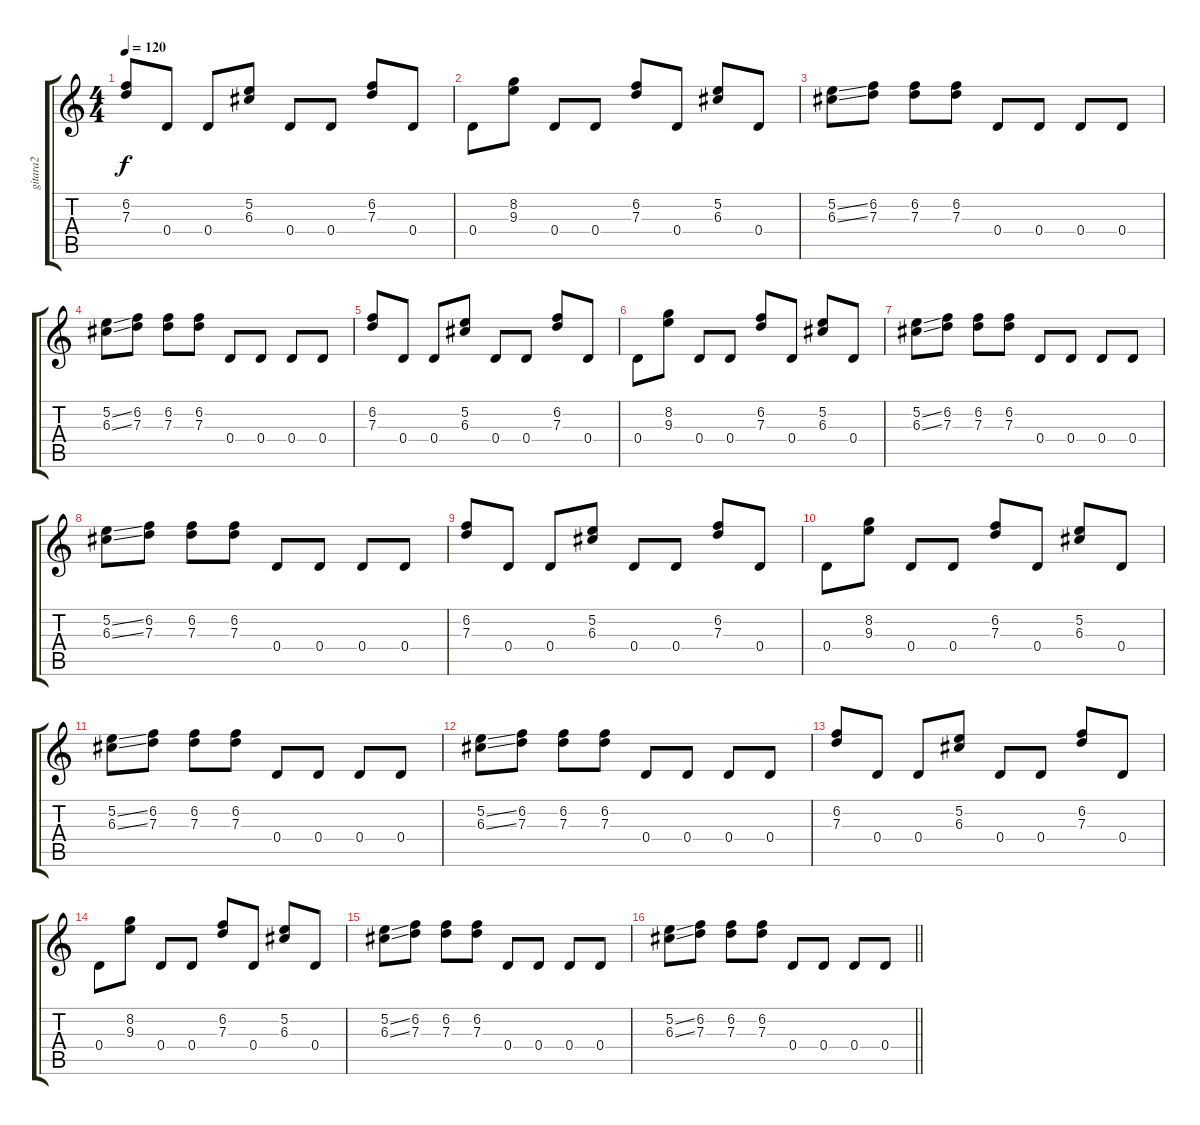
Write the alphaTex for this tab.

\track ("gitara2" "gitara2") {instrument distortionguitar}
\staff {score tabs}
\tuning (E4 B3 G3 D3 A2 E2) {hide}
\ts (4 4)
\tempo 120
\clef g2
\ks c
(6.2 7.3).8{dy f} 0.4.8 0.4.8 (5.2 6.3).8 0.4.8 0.4.8 (6.2 7.3).8 0.4.8 |
0.4.8 (8.2 9.3).8 0.4.8 0.4.8 (6.2 7.3).8 0.4.8 (5.2 6.3).8 0.4.8 |
(5.2{ss} 6.3{ss}).8 (6.2 7.3).8 (6.2 7.3).8 (6.2 7.3).8 0.4.8 0.4.8 0.4.8 0.4.8 |
(5.2{ss} 6.3{ss}).8 (6.2 7.3).8 (6.2 7.3).8 (6.2 7.3).8 0.4.8 0.4.8 0.4.8 0.4.8 |
(6.2 7.3).8 0.4.8 0.4.8 (5.2 6.3).8 0.4.8 0.4.8 (6.2 7.3).8 0.4.8 |
0.4.8 (8.2 9.3).8 0.4.8 0.4.8 (6.2 7.3).8 0.4.8 (5.2 6.3).8 0.4.8 |
(5.2{ss} 6.3{ss}).8 (6.2 7.3).8 (6.2 7.3).8 (6.2 7.3).8 0.4.8 0.4.8 0.4.8 0.4.8 |
(5.2{ss} 6.3{ss}).8 (6.2 7.3).8 (6.2 7.3).8 (6.2 7.3).8 0.4.8 0.4.8 0.4.8 0.4.8 |
(6.2 7.3).8 0.4.8 0.4.8 (5.2 6.3).8 0.4.8 0.4.8 (6.2 7.3).8 0.4.8 |
0.4.8 (8.2 9.3).8 0.4.8 0.4.8 (6.2 7.3).8 0.4.8 (5.2 6.3).8 0.4.8 |
(5.2{ss} 6.3{ss}).8 (6.2 7.3).8 (6.2 7.3).8 (6.2 7.3).8 0.4.8 0.4.8 0.4.8 0.4.8 |
(5.2{ss} 6.3{ss}).8 (6.2 7.3).8 (6.2 7.3).8 (6.2 7.3).8 0.4.8 0.4.8 0.4.8 0.4.8 |
(6.2 7.3).8 0.4.8 0.4.8 (5.2 6.3).8 0.4.8 0.4.8 (6.2 7.3).8 0.4.8 |
0.4.8 (8.2 9.3).8 0.4.8 0.4.8 (6.2 7.3).8 0.4.8 (5.2 6.3).8 0.4.8 |
(5.2{ss} 6.3{ss}).8 (6.2 7.3).8 (6.2 7.3).8 (6.2 7.3).8 0.4.8 0.4.8 0.4.8 0.4.8 |
\barLineRight lightlight
(5.2{ss} 6.3{ss}).8 (6.2 7.3).8 (6.2 7.3).8 (6.2 7.3).8 0.4.8 0.4.8 0.4.8 0.4.8
